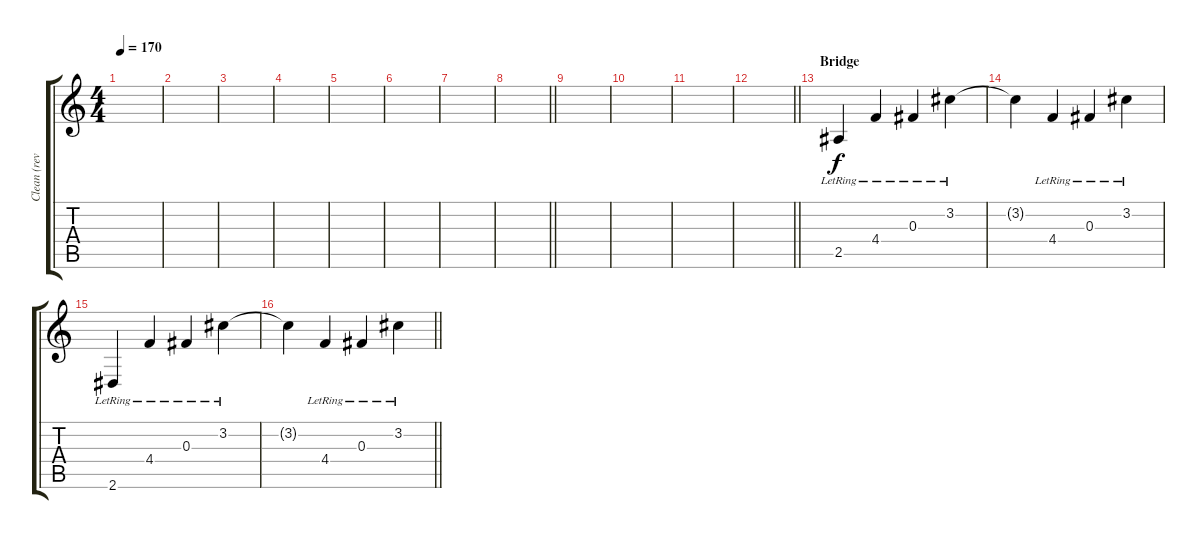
\track ("Clean (reverbed) Lead Guitar" "Clean (rev") {instrument electricguitarclean}
\staff {score tabs}
\tuning (Eb4 Bb3 Gb3 Db3 Ab2 Db2) {hide}
\ts (4 4)
\tempo 170
\clef g2
\ks c
|
|
|
|
|
|
|
\barLineRight lightlight
|
|
|
|
\barLineRight lightlight
|
\section ("" "Bridge")
2.5{lr}.4 4.4{lr}.4 0.3{lr}.4 3.2{lr}.4 |
3.2{t}.4 4.4{lr}.4 0.3{lr}.4 3.2{lr}.4 |
2.6{lr}.4 4.4{lr}.4 0.3{lr}.4 3.2{lr}.4 |
\barLineRight lightlight
3.2{t}.4 4.4{lr}.4 0.3{lr}.4 3.2{lr}.4
